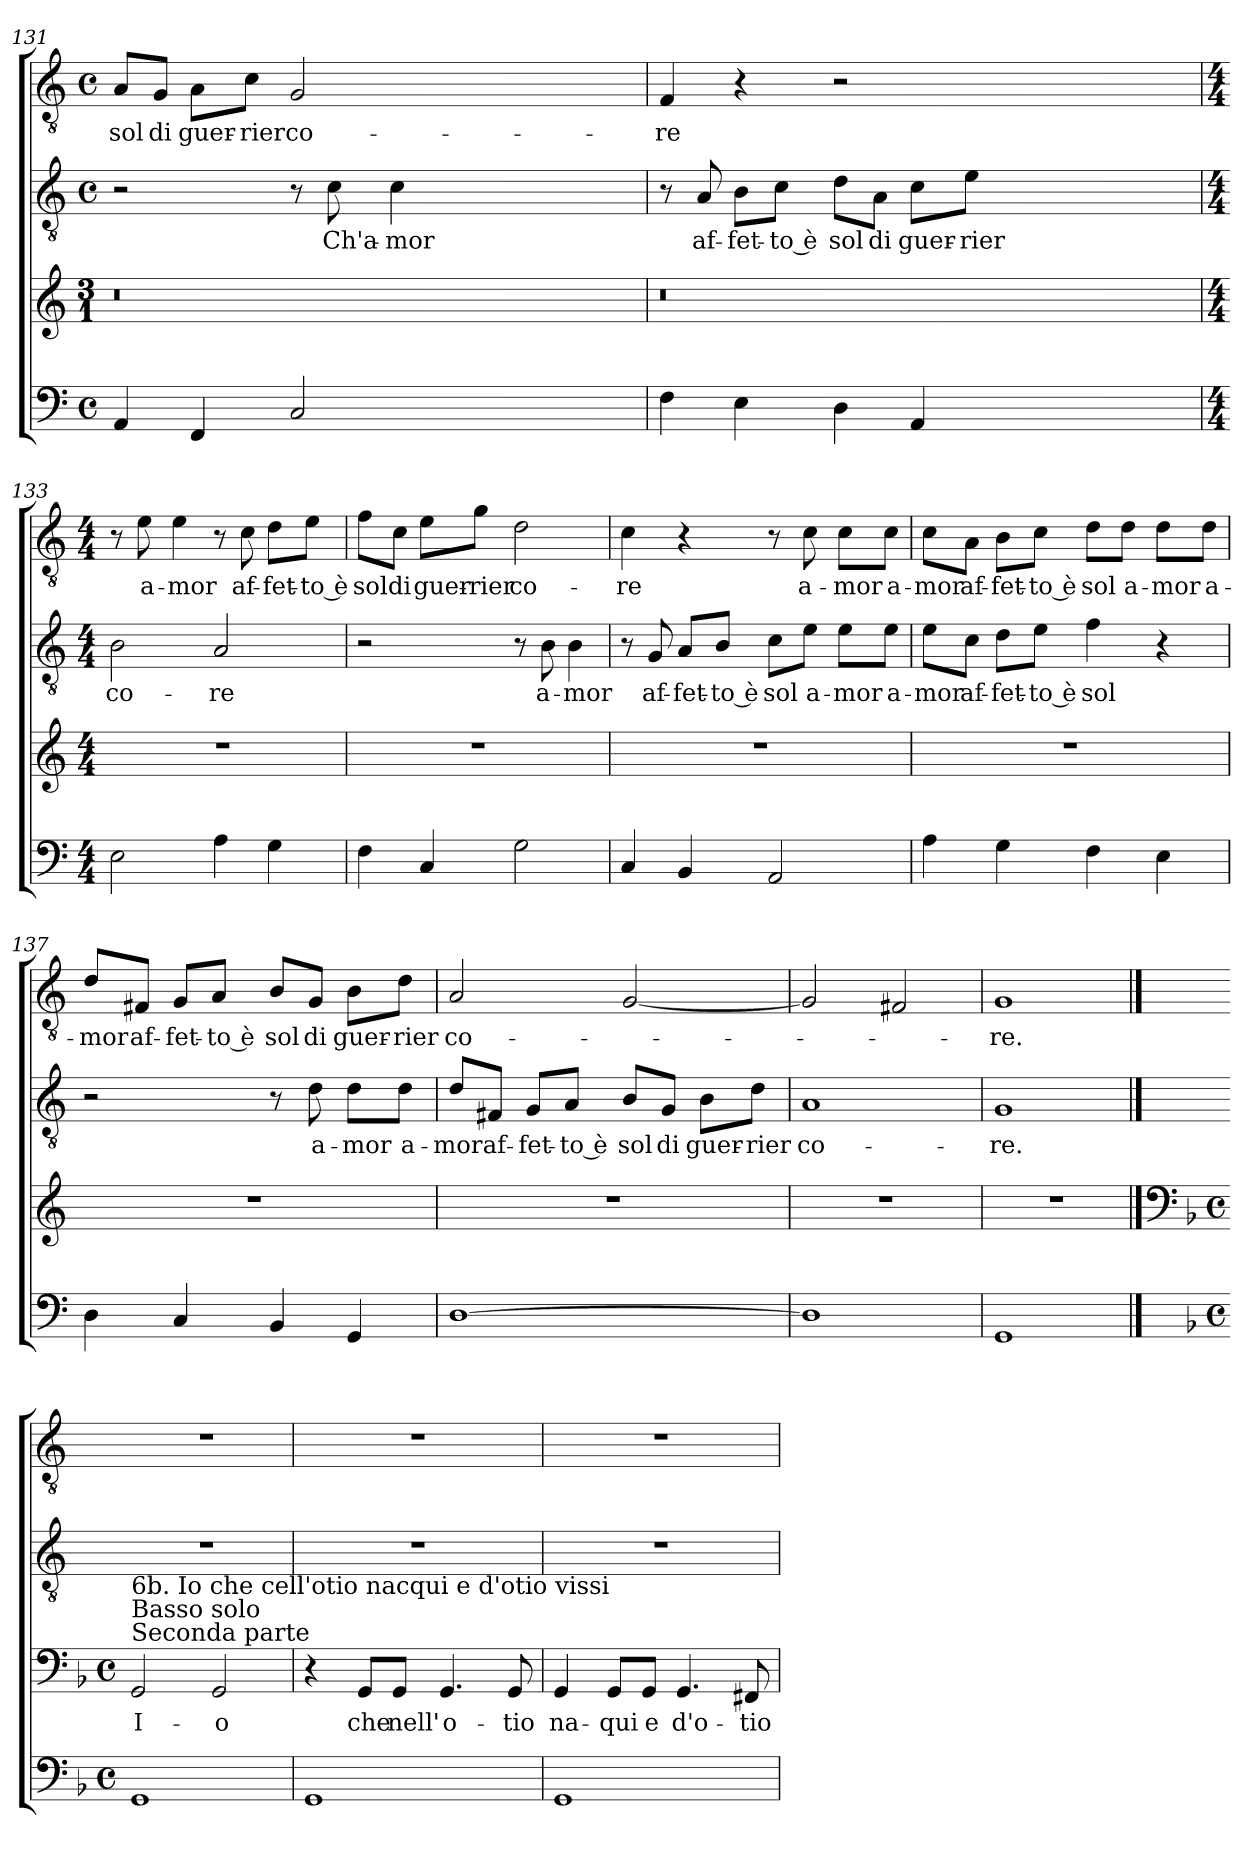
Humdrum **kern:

**kern	**kern	**text	**kern	**text	**kern	**text
*part4	*part3	*part3	*part2	*part2	*part1	*part1
*staff4	*staff3	*staff3	*staff2	*staff2	*staff1	*staff1
*clefF4	*clefG2	*	*clefGv2	*	*clefGv2	*
*k[]	*k[]	*	*k[]	*	*k[]	*
*C:	*C:	*	*C:	*	*C:	*
*M4/4	*M3/1	*	*M4/4	*	*M4/4	*
*met(c)	*	*	*met(c)	*	*met(c)	*
=131	=131	=131	=131	=131	=131	=131
!	!	!	!	!	!	!LO:LY:b
4AA/	0.r	.	2r	.	8A/L	sol
!	!	!	!	!	!	!LO:LY:b
.	.	.	.	.	8G/J	di
!	!	!	!	!	!	!LO:LY:b
4FF/	.	.	.	.	8A\L	guer-
!	!	!	!	!	!	!LO:LY:b
.	.	.	.	.	8c\J	-rier
!	!	!	!	!	!	!LO:LY:b
2C/	.	.	8r	.	2G/	co-
!	!	!	!	!LO:LY:b	!	!
.	.	.	8c\	Ch'a-	.	.
!	!	!	!	!LO:LY:b	!	!
.	.	.	4c\	-mor	.	.
0ryy	.	.	0ryy	.	0ryy	.
=132	=132	=132	=132	=132	=132	=132
!	!	!	!	!	!	!LO:LY:b
4F\	0.r	.	8r	.	4F/	-re
!	!	!	!	!LO:LY:b	!	!
.	.	.	8A/	af-	.	.
!	!	!	!	!LO:LY:b	!	!
4E\	.	.	8B\L	-fet-	4r	.
!	!	!	!	!LO:LY:b	!	!
.	.	.	8c\J	-to è	.	.
!	!	!	!	!LO:LY:b	!	!
4D\	.	.	8d\L	sol	2r	.
!	!	!	!	!LO:LY:b	!	!
.	.	.	8A\J	di	.	.
!	!	!	!	!LO:LY:b	!	!
4AA/	.	.	8c\L	guer-	.	.
!	!	!	!	!LO:LY:b	!	!
.	.	.	8e\J	-rier	.	.
0ryy	.	.	0ryy	.	0ryy	.
!!LO:LB:g=z
=133	=133	=133	=133	=133	=133	=133
*M4/4	*M4/4	*	*M4/4	*	*M4/4	*
!	!	!	!	!LO:LY:b	!	!
2E\	1r	.	2B\	co-	8r	.
!	!	!	!	!	!	!LO:LY:b
.	.	.	.	.	8e\	a-
!	!	!	!	!	!	!LO:LY:b
.	.	.	.	.	4e\	-mor
!	!	!	!	!LO:LY:b	!	!
4A\	.	.	2A/	-re	8r	.
!	!	!	!	!	!	!LO:LY:b
.	.	.	.	.	8c\	af-
!	!	!	!	!	!	!LO:LY:b
4G\	.	.	.	.	8d\L	-fet-
!	!	!	!	!	!	!LO:LY:b
.	.	.	.	.	8e\J	-to è
=134	=134	=134	=134	=134	=134	=134
!	!	!	!	!	!	!LO:LY:b
4F\	1r	.	2r	.	8f\L	sol
!	!	!	!	!	!	!LO:LY:b
.	.	.	.	.	8c\J	di
!	!	!	!	!	!	!LO:LY:b
4C/	.	.	.	.	8e\L	guer-
!	!	!	!	!	!	!LO:LY:b
.	.	.	.	.	8g\J	-rier
!	!	!	!	!	!	!LO:LY:b
2G\	.	.	8r	.	2d\	co-
!	!	!	!	!LO:LY:b	!	!
.	.	.	8B\	a-	.	.
!	!	!	!	!LO:LY:b	!	!
.	.	.	4B\	-mor	.	.
=135	=135	=135	=135	=135	=135	=135
!	!	!	!	!	!	!LO:LY:b
4C/	1r	.	8r	.	4c\	-re
!	!	!	!	!LO:LY:b	!	!
.	.	.	8G/	af-	.	.
!	!	!	!	!LO:LY:b	!	!
4BB/	.	.	8A/L	-fet-	4r	.
!	!	!	!	!LO:LY:b	!	!
.	.	.	8B/J	-to è	.	.
!	!	!	!	!LO:LY:b	!	!
2AA/	.	.	8c\L	sol	8r	.
!	!	!	!	!LO:LY:b	!	!LO:LY:b
.	.	.	8e\J	a-	8c\	a-
!	!	!	!	!LO:LY:b	!	!LO:LY:b
.	.	.	8e\L	-mor	8c\L	-mor
!	!	!	!	!LO:LY:b	!	!LO:LY:b
.	.	.	8e\J	a-	8c\J	a-
!!LO:LB:g=z
=136	=136	=136	=136	=136	=136	=136
!	!	!	!	!LO:LY:b	!	!LO:LY:b
4A\	1r	.	8e\L	-mor	8c\L	-mor
!	!	!	!	!LO:LY:b	!	!LO:LY:b
.	.	.	8c\J	af-	8A\J	af-
!	!	!	!	!LO:LY:b	!	!LO:LY:b
4G\	.	.	8d\L	-fet-	8B\L	-fet-
!	!	!	!	!LO:LY:b	!	!LO:LY:b
.	.	.	8e\J	-to è	8c\J	-to è
!	!	!	!	!LO:LY:b	!	!LO:LY:b
4F\	.	.	4f\	sol	8d\L	sol
!	!	!	!	!	!	!LO:LY:b
.	.	.	.	.	8d\J	a-
!	!	!	!	!	!	!LO:LY:b
4E\	.	.	4r	.	8d\L	-mor
!	!	!	!	!	!	!LO:LY:b
.	.	.	.	.	8d\J	a-
=137	=137	=137	=137	=137	=137	=137
!	!	!	!	!	!	!LO:LY:b
4D\	1r	.	2r	.	8d/L	-mor
!	!	!	!	!	!	!LO:LY:b
.	.	.	.	.	8F#X/J	af-
!	!	!	!	!	!	!LO:LY:b
4C/	.	.	.	.	8G/L	-fet-
!	!	!	!	!	!	!LO:LY:b
.	.	.	.	.	8A/J	-to è
!	!	!	!	!	!	!LO:LY:b
4BB/	.	.	8r	.	8B/L	sol
!	!	!	!	!LO:LY:b	!	!LO:LY:b
.	.	.	8d\	a-	8G/J	di
!	!	!	!	!LO:LY:b	!	!LO:LY:b
4GG/	.	.	8d\L	-mor	8B\L	guer-
!	!	!	!	!LO:LY:b	!	!LO:LY:b
.	.	.	8d\J	a-	8d\J	-rier
=138	=138	=138	=138	=138	=138	=138
!	!	!	!	!LO:LY:b	!	!LO:LY:b
[1D	1r	.	8d/L	-mor	2A/	co-
!	!	!	!	!LO:LY:b	!	!
.	.	.	8F#X/J	af-	.	.
!	!	!	!	!LO:LY:b	!	!
.	.	.	8G/L	-fet-	.	.
!	!	!	!	!LO:LY:b	!	!
.	.	.	8A/J	-to è	.	.
!	!	!	!	!LO:LY:b	!	!
.	.	.	8B/L	sol	[2G/	.
!	!	!	!	!LO:LY:b	!	!
.	.	.	8G/J	di	.	.
!	!	!	!	!LO:LY:b	!	!
.	.	.	8B\L	guer-	.	.
!	!	!	!	!LO:LY:b	!	!
.	.	.	8d\J	-rier	.	.
!!LO:LB:g=z
=139	=139	=139	=139	=139	=139	=139
!	!	!	!	!LO:LY:b	!	!
1D]	1r	.	1A	co-	2G/]	.
.	.	.	.	.	2F#X/	.
=140	=140	=140	=140	=140	=140	=140
!	!	!	!	!LO:LY:b	!	!LO:LY:b
1GG	1r	.	1G	-re.	1G	-re.
!!LO:LB:g=z
==141	==141	==141	==141	==141	==141	==141
*	*clefF4	*	*	*	*	*
*k[b-]	*k[b-]	*	*	*	*	*
*F:	*F:	*	*	*	*	*
*M4/4	*M4/4	*	*	*	*	*
*met(c)	*met(c)	*	*	*	*	*
!	!LO:TX:a:t=6b. Io che cell'otio nacqui e d'otio vissi\nBasso solo\nSeconda parte	!	!	!	!	!
!	!	!LO:LY:b	!	!	!	!
1GG	2GG/	I-	1r	.	1r	.
!	!	!LO:LY:b	!	!	!	!
.	2GG/	-o	.	.	.	.
=142	=142	=142	=142	=142	=142	=142
1GG	4r	.	1r	.	1r	.
!	!	!LO:LY:b	!	!	!	!
.	8GG/L	che	.	.	.	.
!	!	!LO:LY:b	!	!	!	!
.	8GG/J	nell'	.	.	.	.
!	!	!LO:LY:b	!	!	!	!
.	4.GG/	o-	.	.	.	.
!	!	!LO:LY:b	!	!	!	!
.	8GG/	-tio	.	.	.	.
=143	=143	=143	=143	=143	=143	=143
!	!	!LO:LY:b	!	!	!	!
1GG	4GG/	na-	1r	.	1r	.
!	!	!LO:LY:b	!	!	!	!
.	8GG/L	-qui	.	.	.	.
!	!	!LO:LY:b	!	!	!	!
.	8GG/J	e	.	.	.	.
!	!	!LO:LY:b	!	!	!	!
.	4.GG/	d'o-	.	.	.	.
!	!	!LO:LY:b	!	!	!	!
.	8FF#X/	-tio	.	.	.	.
=	=	=	=	=	=	=
*-	*-	*-	*-	*-	*-	*-
